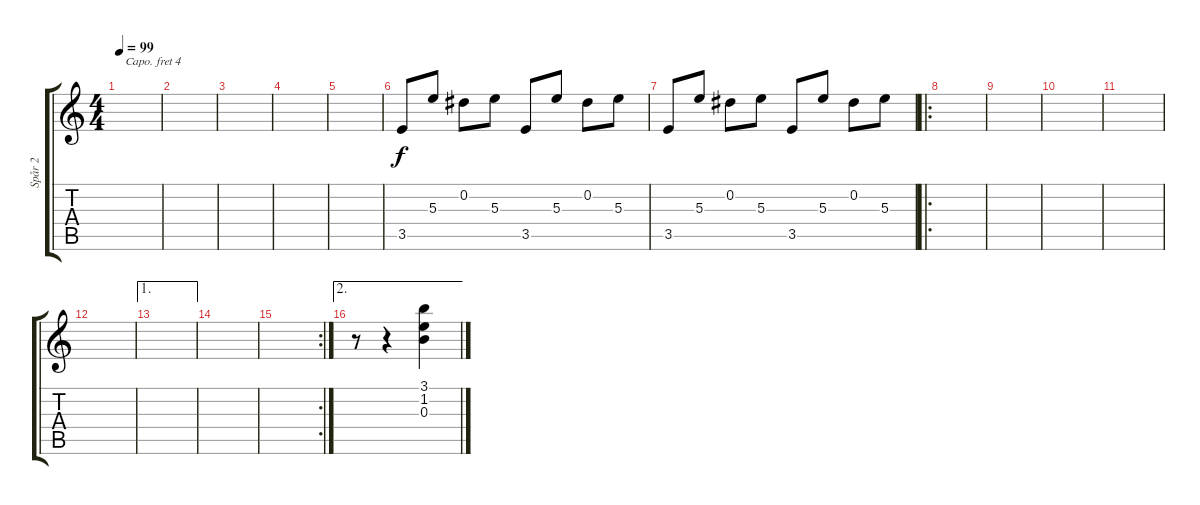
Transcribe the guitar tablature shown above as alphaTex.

\track ("Spår 2" "Spår 2") {instrument acousticguitarsteel}
\staff {score tabs}
\capo 4
\tuning (E4 B3 G3 D3 A2 E2) {hide}
\ts (4 4)
\tempo 99
\clef g2
\ks c
|
|
|
|
|
3.5.8 5.3.8 0.2.8 5.3.8 3.5.8 5.3.8 0.2.8 5.3.8 |
3.5.8 5.3.8 0.2.8 5.3.8 3.5.8 5.3.8 0.2.8 5.3.8 |
\ro
|
|
|
|
|
\ae 1
|
|
\rc 2
|
\ae 2
r.8 r.4 (3.1 1.2 0.3).4
